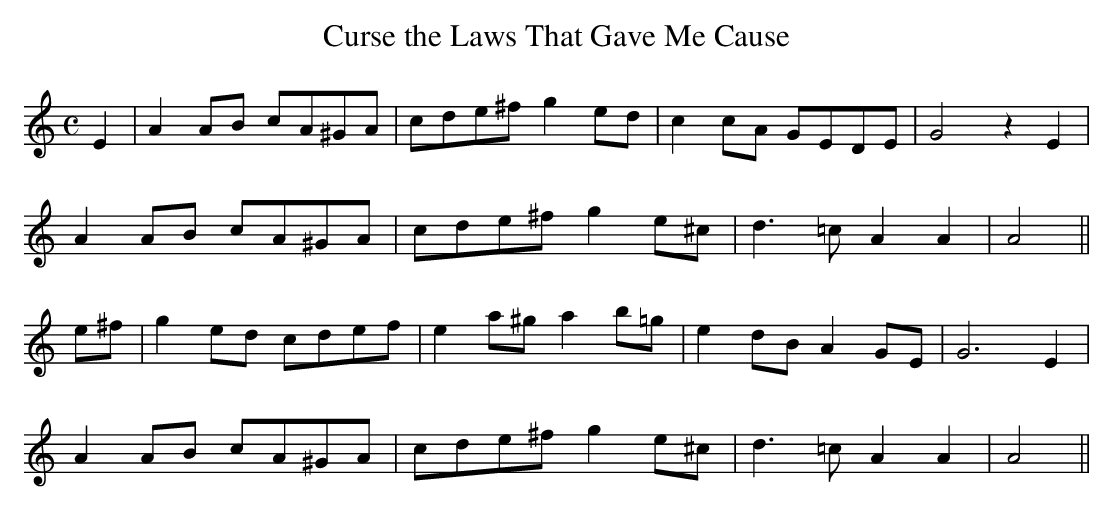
X:1
T: Curse the Laws That Gave Me Cause
M: C
L: 1/8
K: Am
E2|A2AB cA^GA|cde^f g2ed|c2cA GEDE|G4 z2E2|
A2AB cA^GA|cde^f g2e^c|d3=c A2A2|A4||
e^f|g2ed cdef|e2a^g a2b=g|e2dB A2GE|G6E2|
A2AB cA^GA|cde^f g2e^c|d3=c A2A2|A4||
